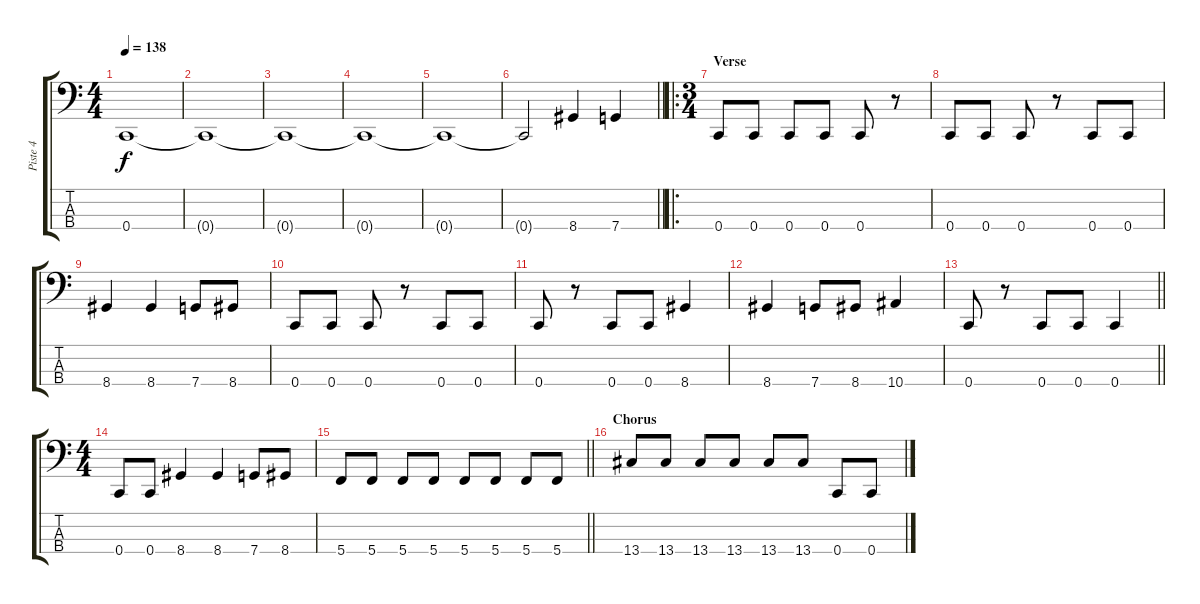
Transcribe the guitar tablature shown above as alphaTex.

\track ("Piste 4" "Piste 4") {instrument electricbassfinger}
\staff {score tabs}
\tuning (F2 C2 G1 C1) {hide}
\ts (4 4)
\tempo 138
\clef f4
\ks c
0.4{t}.1{dy f} |
0.4{t}.1 |
0.4{t}.1 |
0.4{t}.1 |
0.4{t}.1 |
\barLineRight lightlight
0.4{t}.2 8.4.4 7.4.4 |
\ro
\ts (3 4)
\section ("" "Verse")
0.4.8 0.4.8 0.4.8 0.4.8 0.4.8 r.8 |
0.4.8 0.4.8 0.4.8 r.8 0.4.8 0.4.8 |
8.4.4 8.4.4 7.4.8 8.4.8 |
0.4.8 0.4.8 0.4.8 r.8 0.4.8 0.4.8 |
0.4.8 r.8 0.4.8 0.4.8 8.4.4 |
8.4.4 7.4.8 8.4.8 10.4.4 |
\barLineRight lightlight
0.4.8 r.8 0.4.8 0.4.8 0.4.4 |
\ts (4 4)
0.4.8 0.4.8 8.4.4 8.4.4 7.4.8 8.4.8 |
\barLineRight lightlight
5.4.8 5.4.8 5.4.8 5.4.8 5.4.8 5.4.8 5.4.8 5.4.8 |
\section ("" "Chorus")
13.4.8 13.4.8 13.4.8 13.4.8 13.4.8 13.4.8 0.4.8 0.4.8
